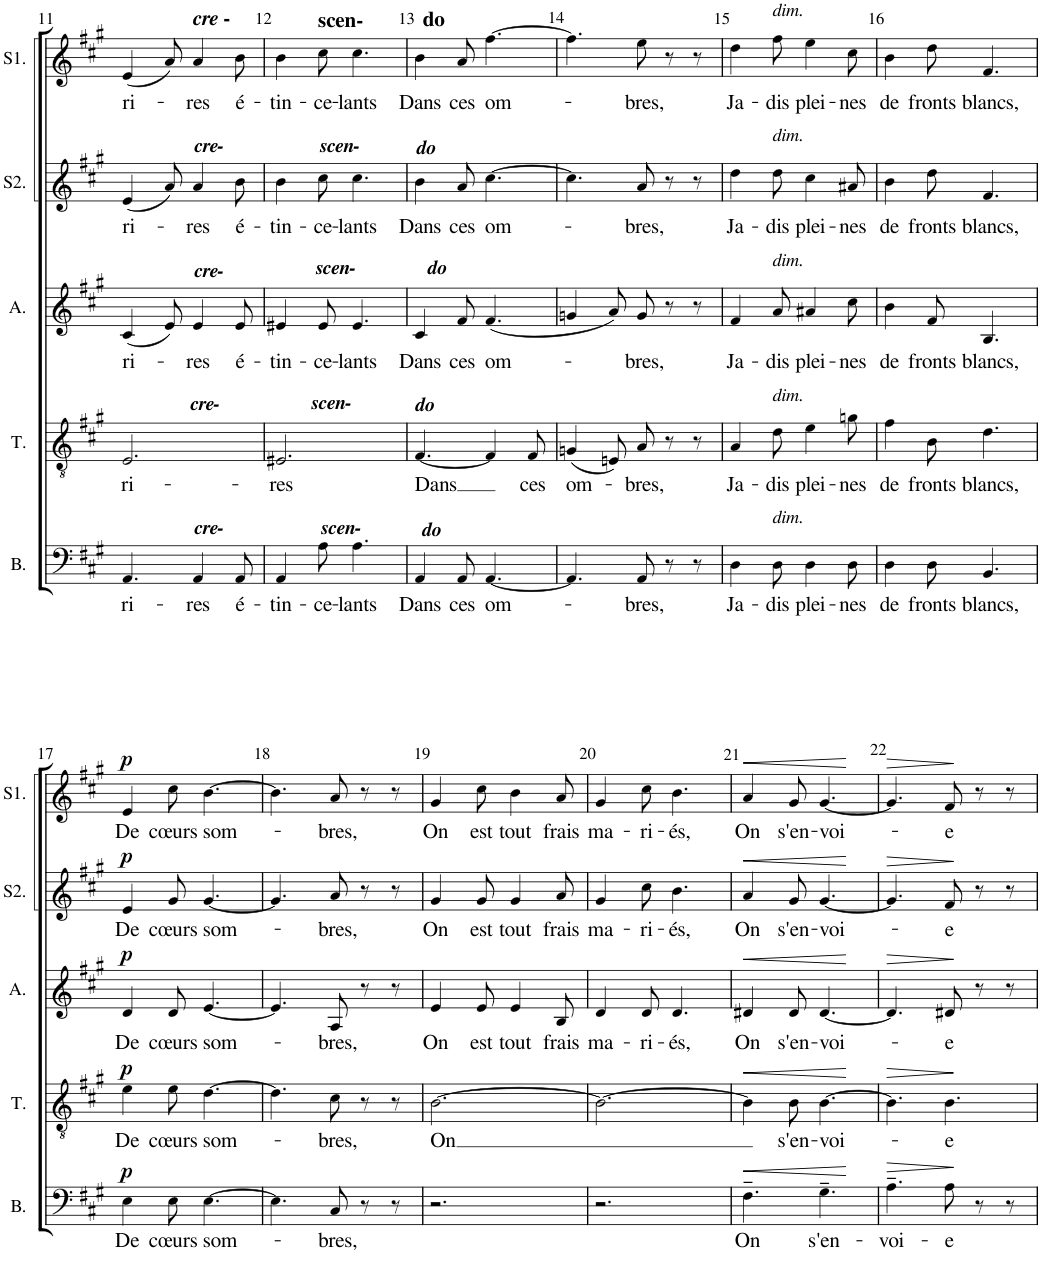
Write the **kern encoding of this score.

**kern	**text	**dynam	**kern	**text	**dynam	**kern	**text	**dynam	**kern	**text	**dynam	**kern	**text	**dynam
*part5	*part5	*part5	*part4	*part4	*part4	*part3	*part3	*part3	*part2	*part2	*part2	*part1	*part1	*part1
*staff5	*staff5	*staff5	*staff4	*staff4	*staff4	*staff3	*staff3	*staff3	*staff2	*staff2	*staff2	*staff1	*staff1	*staff1
*I"Basse	*	*	*I"Tenor	*	*	*I"Alto	*	*	*I"Soprano2	*	*	*I"Soprano1	*	*
*I'B.	*	*	*I'T.	*	*	*I'A.	*	*	*I'S2.	*	*	*I'S1.	*	*
*clefF4	*	*	*clefGv2	*	*	*clefG2	*	*	*clefG2	*	*	*clefG2	*	*
*k[f#c#g#]	*	*	*k[f#c#g#]	*	*	*k[f#c#g#]	*	*	*k[f#c#g#]	*	*	*k[f#c#g#]	*	*
*M6/8	*	*	*M6/8	*	*	*M6/8	*	*	*M6/8	*	*	*M6/8	*	*
=10	=10	=10	=10	=10	=10	=10	=10	=10	=10	=10	=10	=10	=10	=10
4.E\	.	.	4.F#/	.	.	4.d/]	.	.	4.f#/]	.	.	4.f#/]	.	.
!	!LO:LY:b	!	!	!LO:LY:b	!	!	!LO:LY:b	!	!	!LO:LY:b	!	!	!LO:LY:b	!
8E\	-me,	.	8G#/	-me,	.	8B/	-me,	.	8e/	-me,	.	8e/	-me,	.
8r	.	.	8r	.	.	8r	.	.	8r	.	.	8r	.	.
!	!LO:LY:b	!	!	!LO:LY:b	!	!	!LO:LY:b	!	!	!LO:LY:b	!	!	!LO:LY:b	!
8E\	Quels	.	8B\	Quels	.	8d/	Quels	.	8e/	Quels	.	8e/	Quels	.
!!LO:PB:g=z
=11	=11	=11	=11	=11	=11	=11	=11	=11	=11	=11	=11	=11	=11	=11
!	!	!	!LO:TX:a:Bi:t=cre-	!	!	!	!	!	!	!	!	!	!	!
!	!LO:LY:b	!	!	!LO:LY:b	!	!	!LO:LY:b	!	!	!LO:LY:b	!	!	!LO:LY:b	!
4.AA/	ri-	.	2.E/	ri-	.	(<4c#/	ri-	.	(<4e/	ri-	.	(<4e/	ri-	.
.	.	.	.	.	.	8e/)	.	.	8a/)	.	.	8a/)	.	.
!	!	!	!	!	!	!	!	!	!	!	!	!LO:TX:a:Bi:t=cre	!	!
!	!	!	!	!	!	!	!	!	!	!	!	!LO:TX:a:t=-	!	!
!	!	!	!	!	!	!	!	!	!LO:TX:a:Bi:t=cre-	!	!	!	!	!
!	!	!	!	!	!	!LO:TX:a:Bi:t=cre-	!	!	!	!	!	!	!	!
!LO:TX:a:Bi:t=cre-	!	!	!	!	!	!	!	!	!	!	!	!	!	!
!	!LO:LY:b	!	!	!	!	!	!LO:LY:b	!	!	!LO:LY:b	!	!	!LO:LY:b	!
4AA/	-res	.	.	.	.	4e/	-res	.	4a/	-res	.	4a/	-res	.
!	!LO:LY:b	!	!	!	!	!	!LO:LY:b	!	!	!LO:LY:b	!	!	!LO:LY:b	!
8AA/	é-	.	.	.	.	8e/	é-	.	8b\	é-	.	8b\	é-	.
=12	=12	=12	=12	=12	=12	=12	=12	=12	=12	=12	=12	=12	=12	=12
!	!	!	!LO:TX:a:Bi:t=scen-	!	!	!	!	!	!	!	!	!	!	!
!	!LO:LY:b	!	!	!LO:LY:b	!	!	!LO:LY:b	!	!	!LO:LY:b	!	!	!LO:LY:b	!
4AA/	-tin-	.	2.E#X/	-res	.	4e#X/	-tin-	.	4b\	-tin-	.	4b\	-tin-	.
!	!	!	!	!	!	!	!	!	!	!	!	!LO:TX:a:B:t=scen-	!	!
!	!	!	!	!	!	!	!	!	!LO:TX:a:Bi:t=scen-	!	!	!	!	!
!	!	!	!	!	!	!LO:TX:a:Bi:t=scen-	!	!	!	!	!	!	!	!
!LO:TX:a:Bi:t=scen-	!	!	!	!	!	!	!	!	!	!	!	!	!	!
!	!LO:LY:b	!	!	!	!	!	!LO:LY:b	!	!	!LO:LY:b	!	!	!LO:LY:b	!
8A\	-ce-	.	.	.	.	8e#/	-ce-	.	8cc#\	-ce-	.	8cc#\	-ce-	.
!	!LO:LY:b	!	!	!	!	!	!LO:LY:b	!	!	!LO:LY:b	!	!	!LO:LY:b	!
4.A\	-lants	.	.	.	.	4.e#/	-lants	.	4.cc#\	-lants	.	4.cc#\	-lants	.
=13	=13	=13	=13	=13	=13	=13	=13	=13	=13	=13	=13	=13	=13	=13
!	!	!	!	!	!	!	!	!	!	!	!	!LO:TX:a:B:t=do	!	!
!	!	!	!	!	!	!	!	!	!LO:TX:a:Bi:t=do	!	!	!	!	!
!	!	!	!	!	!	!LO:TX:a:Bi:t=do	!	!	!	!	!	!	!	!
!	!	!	!LO:TX:a:Bi:t=do	!	!	!	!	!	!	!	!	!	!	!
!LO:TX:a:Bi:t=do	!	!	!	!	!	!	!	!	!	!	!	!	!	!
!	!LO:LY:b	!	!	!LO:LY:b	!	!	!LO:LY:b	!	!	!LO:LY:b	!	!	!LO:LY:b	!
4AA/	Dans	.	[4.F#/	Dans	.	4c#/	Dans	.	4b\	Dans	.	4b\	Dans	.
!	!LO:LY:b	!	!	!	!	!	!LO:LY:b	!	!	!LO:LY:b	!	!	!LO:LY:b	!
8AA/	ces	.	.	.	.	8f#/	ces	.	8a/	ces	.	8a/	ces	.
!	!LO:LY:b	!	!	!	!	!	!LO:LY:b	!	!	!LO:LY:b	!	!	!LO:LY:b	!
[4.AA/	om-	.	4F#/]	.	.	(4.f#/	om-	.	[4.cc#\	om-	.	[4.ff#\	om-	.
!	!	!	!	!LO:LY:b	!	!	!	!	!	!	!	!	!	!
.	.	.	8F#/	ces	.	.	.	.	.	.	.	.	.	.
=14	=14	=14	=14	=14	=14	=14	=14	=14	=14	=14	=14	=14	=14	=14
!	!	!	!	!LO:LY:b	!	!	!	!	!	!	!	!	!	!
4.AA/]	.	.	(4Gn/	om-	.	4gn/	.	.	4.cc#\]	.	.	4.ff#\]	.	.
.	.	.	8En/)	.	.	8a/)	.	.	.	.	.	.	.	.
!	!LO:LY:b	!	!	!LO:LY:b	!	!	!LO:LY:b	!	!	!LO:LY:b	!	!	!LO:LY:b	!
8AA/	-bres,	.	8A/	-bres,	.	8g/	-bres,	.	8a/	-bres,	.	8ee\	-bres,	.
8r	.	.	8r	.	.	8r	.	.	8r	.	.	8r	.	.
8r	.	.	8r	.	.	8r	.	.	8r	.	.	8r	.	.
=15	=15	=15	=15	=15	=15	=15	=15	=15	=15	=15	=15	=15	=15	=15
!	!LO:LY:b	!	!	!LO:LY:b	!	!	!LO:LY:b	!	!	!LO:LY:b	!	!	!LO:LY:b	!
4D\	Ja-	.	4A/	Ja-	.	4f#/	Ja-	.	4dd\	Ja-	.	4dd\	Ja-	.
!	!	!	!	!	!	!	!	!	!	!	!	!LO:TX:a:i:t=dim.	!	!
!	!	!	!	!	!	!	!	!	!LO:TX:a:i:t=dim.	!	!	!	!	!
!	!	!	!	!	!	!LO:TX:a:i:t=dim.	!	!	!	!	!	!	!	!
!	!	!	!LO:TX:a:i:t=dim.	!	!	!	!	!	!	!	!	!	!	!
!LO:TX:a:i:t=dim.	!	!	!	!	!	!	!	!	!	!	!	!	!	!
!	!LO:LY:b	!	!	!LO:LY:b	!	!	!LO:LY:b	!	!	!LO:LY:b	!	!	!LO:LY:b	!
8D\	-dis	.	8d\	-dis	.	8a/	-dis	.	8dd\	-dis	.	8ff#\	-dis	.
!	!LO:LY:b	!	!	!LO:LY:b	!	!	!LO:LY:b	!	!	!LO:LY:b	!	!	!LO:LY:b	!
4D\	plei-	.	4e\	plei-	.	4a#X/	plei-	.	4cc#\	plei-	.	4ee\	plei-	.
!	!LO:LY:b	!	!	!LO:LY:b	!	!	!LO:LY:b	!	!	!LO:LY:b	!	!	!LO:LY:b	!
8D\	-nes	.	8gn\	-nes	.	8cc#\	-nes	.	8a#X/	-nes	.	8cc#\	-nes	.
=16	=16	=16	=16	=16	=16	=16	=16	=16	=16	=16	=16	=16	=16	=16
!	!LO:LY:b	!	!	!LO:LY:b	!	!	!LO:LY:b	!	!	!LO:LY:b	!	!	!LO:LY:b	!
4D\	de	.	4f#\	de	.	4b\	de	.	4b\	de	.	4b\	de	.
!	!LO:LY:b	!	!	!LO:LY:b	!	!	!LO:LY:b	!	!	!LO:LY:b	!	!	!LO:LY:b	!
8D\	fronts	.	8B\	fronts	.	8f#/	fronts	.	8dd\	fronts	.	8dd\	fronts	.
!	!LO:LY:b	!	!	!LO:LY:b	!	!	!LO:LY:b	!	!	!LO:LY:b	!	!	!LO:LY:b	!
4.BB/	blancs,	.	4.d\	blancs,	.	4.B/	blancs,	.	4.f#/	blancs,	.	4.f#/	blancs,	.
!!LO:LB:g=z
=17	=17	=17	=17	=17	=17	=17	=17	=17	=17	=17	=17	=17	=17	=17
!	!LO:LY:b	!LO:DY:a	!	!LO:LY:b	!LO:DY:a	!	!LO:LY:b	!LO:DY:a	!	!LO:LY:b	!LO:DY:a	!	!LO:LY:b	!LO:DY:a
4E\	De	p	4e\	De	p	4d/	De	p	4e/	De	p	4e/	De	p
!	!LO:LY:b	!	!	!LO:LY:b	!	!	!LO:LY:b	!	!	!LO:LY:b	!	!	!LO:LY:b	!
8E\	cœurs	.	8e\	cœurs	.	8d/	cœurs	.	8g#/	cœurs	.	8cc#\	cœurs	.
!	!LO:LY:b	!	!	!LO:LY:b	!	!	!LO:LY:b	!	!	!LO:LY:b	!	!	!LO:LY:b	!
[4.E\	som-	.	[4.d\	som-	.	[4.e/	som-	.	[4.g#/	som-	.	[4.b\	som-	.
=18	=18	=18	=18	=18	=18	=18	=18	=18	=18	=18	=18	=18	=18	=18
4.E\]	.	.	4.d\]	.	.	4.e/]	.	.	4.g#/]	.	.	4.b\]	.	.
!	!LO:LY:b	!	!	!LO:LY:b	!	!	!LO:LY:b	!	!	!LO:LY:b	!	!	!LO:LY:b	!
8C#/	-bres,	.	8c#\	-bres,	.	8A/	-bres,	.	8a/	-bres,	.	8a/	-bres,	.
8r	.	.	8r	.	.	8r	.	.	8r	.	.	8r	.	.
8r	.	.	8r	.	.	8r	.	.	8r	.	.	8r	.	.
=19	=19	=19	=19	=19	=19	=19	=19	=19	=19	=19	=19	=19	=19	=19
!	!	!	!	!LO:LY:b	!	!	!LO:LY:b	!	!	!LO:LY:b	!	!	!LO:LY:b	!
2.r	.	.	[2.B\	On	.	4e/	On	.	4g#/	On	.	4g#/	On	.
!	!	!	!	!	!	!	!LO:LY:b	!	!	!LO:LY:b	!	!	!LO:LY:b	!
.	.	.	.	.	.	8e/	est	.	8g#/	est	.	8cc#\	est	.
!	!	!	!	!	!	!	!LO:LY:b	!	!	!LO:LY:b	!	!	!LO:LY:b	!
.	.	.	.	.	.	4e/	tout	.	4g#/	tout	.	4b\	tout	.
!	!	!	!	!	!	!	!LO:LY:b	!	!	!LO:LY:b	!	!	!LO:LY:b	!
.	.	.	.	.	.	8B/	frais	.	8a/	frais	.	8a/	frais	.
=20	=20	=20	=20	=20	=20	=20	=20	=20	=20	=20	=20	=20	=20	=20
!	!	!	!	!	!	!	!LO:LY:b	!	!	!LO:LY:b	!	!	!LO:LY:b	!
2.r	.	.	2.B\_	.	.	4d/	ma-	.	4g#/	ma-	.	4g#/	ma-	.
!	!	!	!	!	!	!	!LO:LY:b	!	!	!LO:LY:b	!	!	!LO:LY:b	!
.	.	.	.	.	.	8d/	-ri-	.	8cc#\	-ri-	.	8cc#\	-ri-	.
!	!	!	!	!	!	!	!LO:LY:b	!	!	!LO:LY:b	!	!	!LO:LY:b	!
.	.	.	.	.	.	4.d/	-és,	.	4.b\	-és,	.	4.b\	-és,	.
=21	=21	=21	=21	=21	=21	=21	=21	=21	=21	=21	=21	=21	=21	=21
!	!LO:LY:b	!LO:HP:b	!	!	!LO:HP:b	!	!LO:LY:b	!LO:HP:b	!	!LO:LY:b	!LO:HP:b	!	!LO:LY:b	!LO:HP:b
4.F#~\	On	<	4B\]	.	<	4d#X/	On	<	4a/	On	<	4a/	On	<
!	!	!	!	!LO:LY:b	!	!	!LO:LY:b	!	!	!LO:LY:b	!	!	!LO:LY:b	!
.	.	.	8B\	s'en-	.	8d#/	s'en-	.	8g#/	s'en-	.	8g#/	s'en-	.
!	!LO:LY:b	!	!	!LO:LY:b	!	!	!LO:LY:b	!	!	!LO:LY:b	!	!	!LO:LY:b	!
4.G#~\	-s'en-	.	[4.B\	-voi-	.	[4.d#/	-voi-	.	[4.g#/	-voi-	.	[4.g#/	-voi-	.
.	.	[	.	.	[	.	.	[	.	.	[	.	.	[
=	=	=	=	=	=	=	=	=	=	=	=	=	=	=
*-	*-	*-	*-	*-	*-	*-	*-	*-	*-	*-	*-	*-	*-	*-
